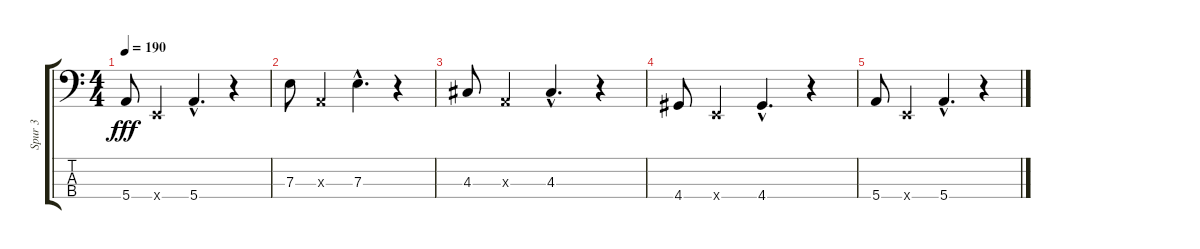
\track ("Spur 3" "Spur 3") {instrument electricbassfinger}
\staff {score tabs}
\tuning (G2 D2 A1 E1) {hide}
\ts (4 4)
\tempo 190
\clef f4
\ks c
5.4.8{dy fff} 0.4{x}.4 5.4{hac}.4{d} r.4 |
7.3.8 0.3{x}.4 7.3{hac}.4{d} r.4 |
4.3.8 0.3{x}.4 4.3{hac}.4{d} r.4 |
4.4.8 0.4{x}.4 4.4{hac}.4{d} r.4 |
5.4.8 0.4{x}.4 5.4{hac}.4{d} r.4
